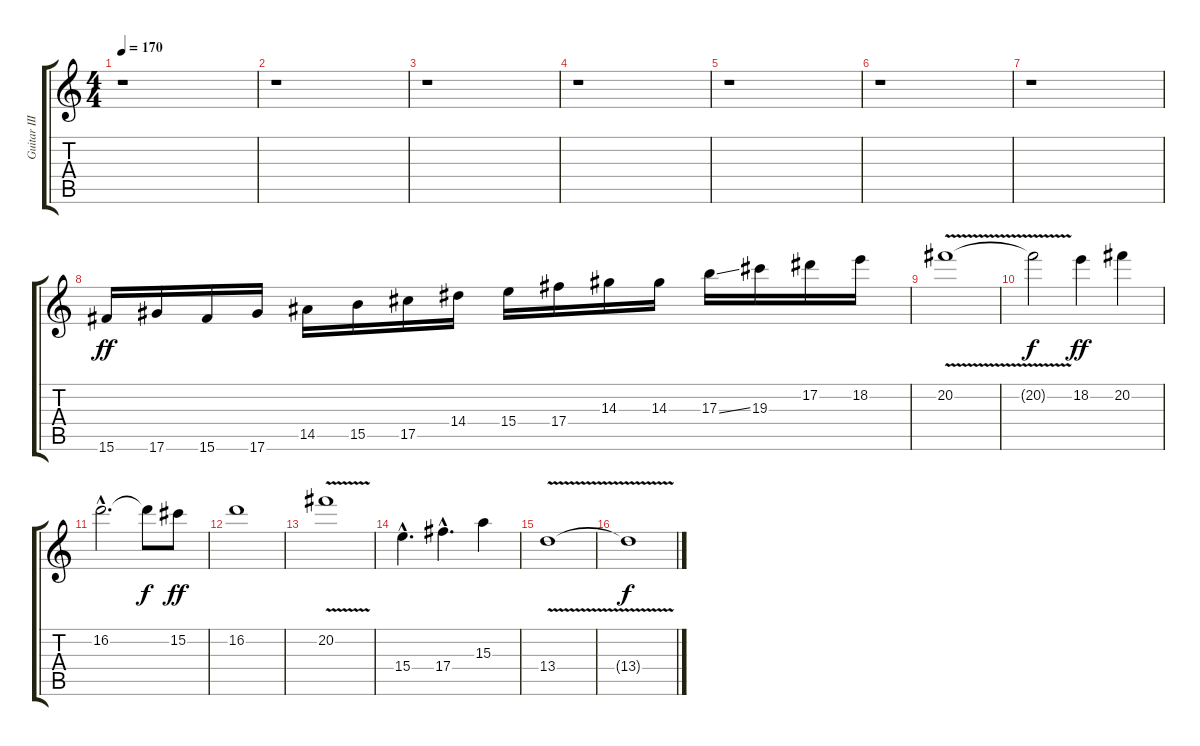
\track ("Guitar III" "Guitar III") {instrument distortionguitar}
\staff {score tabs}
\tuning (Eb4 Bb3 Gb3 Db3 Ab2 Eb2) {hide}
\ts (4 4)
\tempo 170
\clef g2
\ks c
r.1{dy ff} |
r.1 |
r.1 |
r.1 |
r.1 |
r.1 |
r.1 |
15.6.16 17.6.16 15.6.16 17.6.16 14.5.16 15.5.16 17.5.16 14.4.16 15.4.16 17.4.16 14.3.16 14.3.16 17.3{ss}.16 19.3.16 17.2.16 18.2.16 |
20.2{v}.1 |
20.2{t}.2{dy f} 18.2.4{dy ff} 20.2.4 |
16.2{hac}.2{d} 16.2{t}.8{dy f} 15.2.8{dy ff} |
16.2.1 |
20.2{v}.1 |
15.4{hac}.4{d} 17.4{hac}.4{d} 15.3.4 |
13.4{v}.1 |
13.4{t}.1{dy f}
